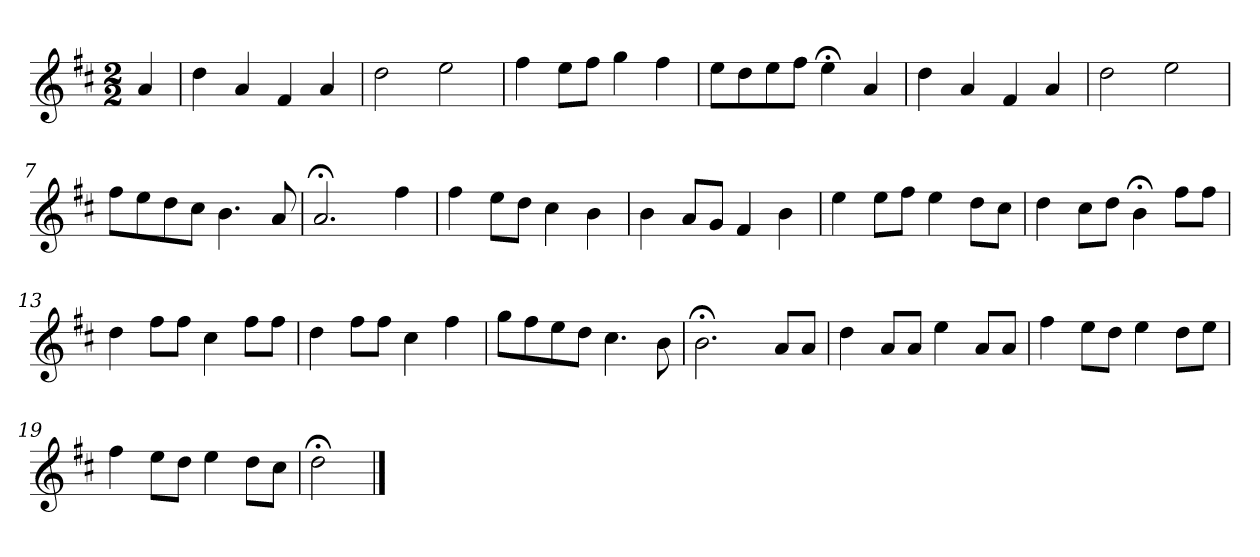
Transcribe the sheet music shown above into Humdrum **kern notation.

**kern
*part1
*staff1
*k[f#c#]
*D:
*M2/2
*MM120
=
4a
=1
4dd
4a
4f#
4a
=2
2dd
2ee
=3
4ff#
8eeL
8ff#J
4gg
4ff#
=4
8eeL
8dd
8ee
8ff#J
4ee;<
4a
=5
4dd
4a
4f#
4a
=6
2dd
2ee
=7
8ff#L
8ee
8dd
8cc#J
4.b
8a
=8
2.a;<
4ff#
=9
4ff#
8eeL
8ddJ
4cc#
4b
=10
4b
8aL
8gJ
4f#
4b
=11
4ee
8eeL
8ff#J
4ee
8ddL
8cc#J
=12
4dd
8cc#L
8ddJ
4b;<
8ff#L
8ff#J
=13
4dd
8ff#L
8ff#J
4cc#
8ff#L
8ff#J
=14
4dd
8ff#L
8ff#J
4cc#
4ff#
=15
8ggL
8ff#
8ee
8ddJ
4.cc#
8b
=16
2.b;<
8aL
8aJ
=17
4dd
8aL
8aJ
4ee
8aL
8aJ
=18
4ff#
8eeL
8ddJ
4ee
8ddL
8eeJ
=19
4ff#
8eeL
8ddJ
4ee
8ddL
8cc#J
=20
2dd;<
==
*-
